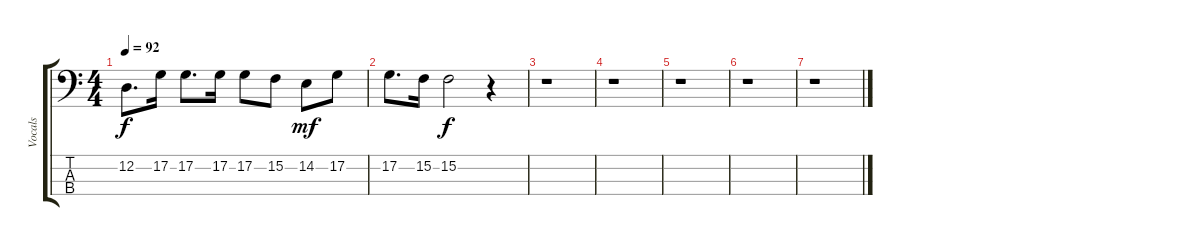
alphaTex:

\track ("Vocals" "Vocals") {instrument brightacousticpiano}
\staff {score tabs}
\tuning (G2 D2 A1 E1) {hide}
\ts (4 4)
\tempo 92
\clef f4
\ks c
12.2.8{d dy f} 17.2.16 17.2.8{d} 17.2.16 17.2.8 15.2.8 14.2.8{dy mf} 17.2.8 |
17.2.8{d} 15.2.16 15.2.2{dy f} r.4 |
r.1 |
r.1 |
r.1 |
r.1 |
r.1
